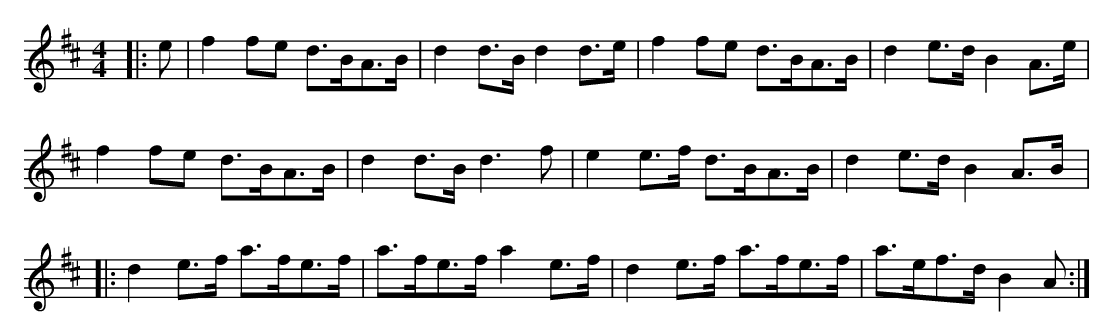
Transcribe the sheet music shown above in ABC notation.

X:1
M:4/4
K:D
|:e|f2 fe d3/2B/A3/2B/|d2 d3/2B/ d2 d3/2e/|f2 fe d3/2B/A3/2B/|d2 e3/2d/ B2 A3/2e/|
f2 fe d3/2B/A3/2B/|d2 d3/2B/ d3 f|e2 e3/2f/ d3/2B/A3/2B/|d2 e3/2d/ B2 A3/2B/|:
|:d2 e3/2f/ a3/2f/e3/2f/|a3/2f/e3/2f/ a2 e3/2f/|d2 e3/2f/ a3/2f/e3/2f/|a3/2e/f3/2d/ B2 A:|
